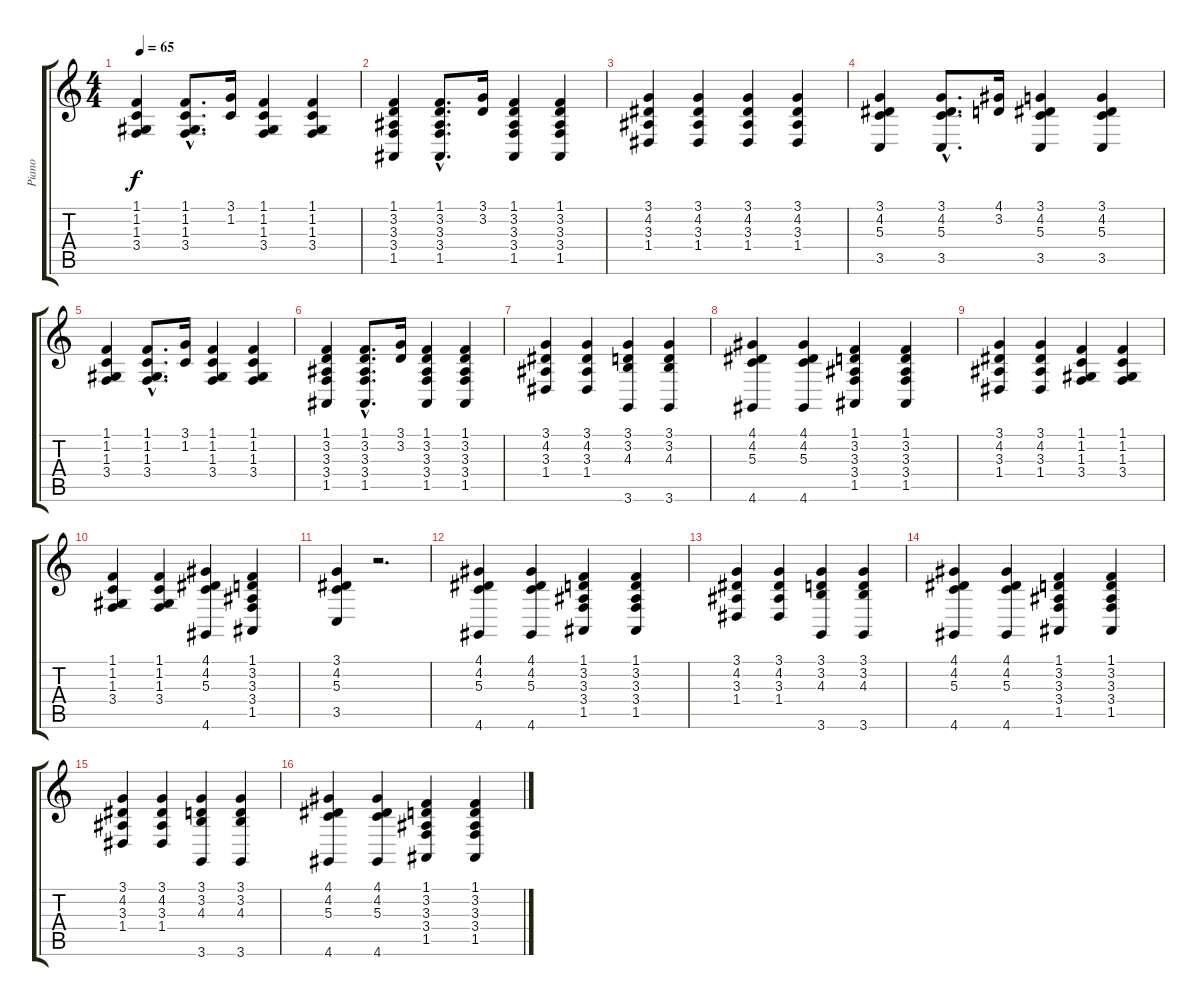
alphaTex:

\track ("Piano" "Piano") {instrument acousticgrandpiano}
\staff {score tabs}
\tuning (E4 B3 G3 D3 A2 E2) {hide}
\ts (4 4)
\tempo 65
\clef g2
\ks c
(1.1 1.2 1.3 3.4).4{dy f} (1.1{hac} 1.2{hac} 1.3{hac} 3.4{hac}).8{d} (3.1 1.2).16 (1.1 1.2 1.3 3.4).4 (1.1 1.2 1.3 3.4).4 |
(1.1 3.2 3.3 3.4 1.5).4 (1.1{hac} 3.2{hac} 3.3{hac} 3.4{hac} 1.5{hac}).8{d} (3.1 3.2).16 (1.1 3.2 3.3 3.4 1.5).4 (1.1 3.2 3.3 3.4 1.5).4 |
(3.1 4.2 3.3 1.4).4 (3.1 4.2 3.3 1.4).4 (3.1 4.2 3.3 1.4).4 (3.1 4.2 3.3 1.4).4 |
(3.1 4.2 5.3 3.5).4 (3.1 4.2 5.3 3.5{hac}).8{d} (4.1 3.2).16 (3.1 4.2 5.3 3.5).4 (3.1 4.2 5.3 3.5).4 |
(1.1 1.2 1.3 3.4).4 (1.1{hac} 1.2{hac} 1.3{hac} 3.4{hac}).8{d} (3.1 1.2).16 (1.1 1.2 1.3 3.4).4 (1.1 1.2 1.3 3.4).4 |
(1.1 3.2 3.3 3.4 1.5).4 (1.1{hac} 3.2{hac} 3.3{hac} 3.4{hac} 1.5{hac}).8{d} (3.1 3.2).16 (1.1 3.2 3.3 3.4 1.5).4 (1.1 3.2 3.3 3.4 1.5).4 |
(3.1 4.2 3.3 1.4).4 (3.1 4.2 3.3 1.4).4 (3.1 3.2 4.3 3.6).4 (3.1 3.2 4.3 3.6).4 |
(4.1 4.2 5.3 4.6).4 (4.1 4.2 5.3 4.6).4 (1.1 3.2 3.3 3.4 1.5).4 (1.1 3.2 3.3 3.4 1.5).4 |
(3.1 4.2 3.3 1.4).4 (3.1 4.2 3.3 1.4).4 (1.1 1.2 1.3 3.4).4 (1.1 1.2 1.3 3.4).4 |
(1.1 1.2 1.3 3.4).4 (1.1 1.2 1.3 3.4).4 (4.1 4.2 5.3 4.6).4 (1.1 3.2 3.3 3.4 1.5).4 |
(3.1 4.2 5.3 3.5).4 r.2{d} |
(4.1 4.2 5.3 4.6).4 (4.1 4.2 5.3 4.6).4 (1.1 3.2 3.3 3.4 1.5).4 (1.1 3.2 3.3 3.4 1.5).4 |
(3.1 4.2 3.3 1.4).4 (3.1 4.2 3.3 1.4).4 (3.1 3.2 4.3 3.6).4 (3.1 3.2 4.3 3.6).4 |
(4.1 4.2 5.3 4.6).4 (4.1 4.2 5.3 4.6).4 (1.1 3.2 3.3 3.4 1.5).4 (1.1 3.2 3.3 3.4 1.5).4 |
(3.1 4.2 3.3 1.4).4 (3.1 4.2 3.3 1.4).4 (3.1 3.2 4.3 3.6).4 (3.1 3.2 4.3 3.6).4 |
(4.1 4.2 5.3 4.6).4 (4.1 4.2 5.3 4.6).4 (1.1 3.2 3.3 3.4 1.5).4 (1.1 3.2 3.3 3.4 1.5).4
